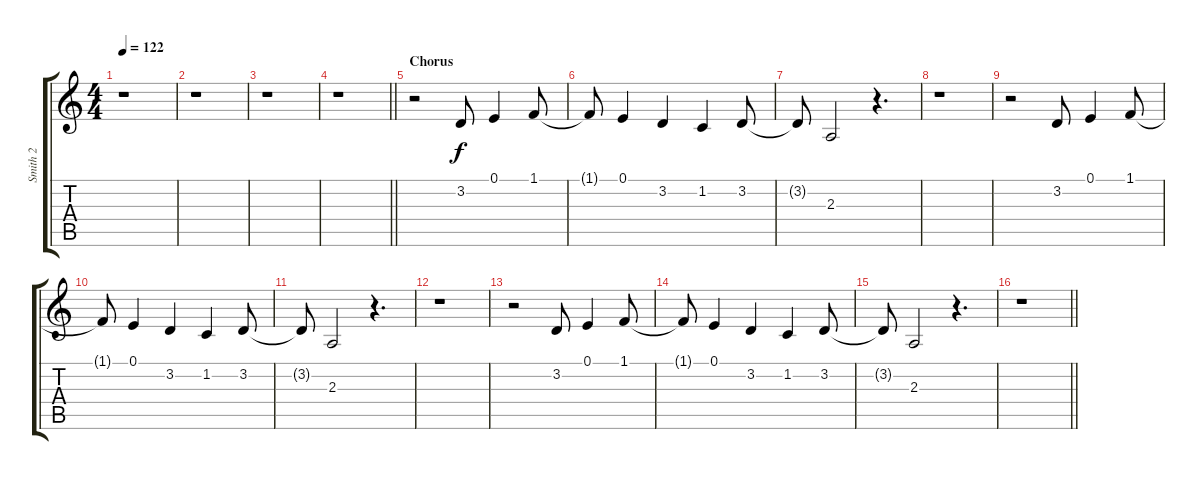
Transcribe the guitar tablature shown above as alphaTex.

\track ("Smith 2" "Smith 2") {instrument choiraahs}
\staff {score tabs}
\tuning (E4 B3 G3 D3 A2 E2) {hide}
\ts (4 4)
\tempo 122
\clef g2
\ks c
r.1{dy f} |
r.1 |
r.1 |
\barLineRight lightlight
r.1 |
\section ("" "Chorus")
r.2 3.2.8 0.1.4 1.1.8 |
1.1{t}.8 0.1.4 3.2.4 1.2.4 3.2.8 |
3.2{t}.8 2.3.2 r.4{d} |
r.1 |
r.2 3.2.8 0.1.4 1.1.8 |
1.1{t}.8 0.1.4 3.2.4 1.2.4 3.2.8 |
3.2{t}.8 2.3.2 r.4{d} |
r.1 |
r.2 3.2.8 0.1.4 1.1.8 |
1.1{t}.8 0.1.4 3.2.4 1.2.4 3.2.8 |
3.2{t}.8 2.3.2 r.4{d} |
\barLineRight lightlight
r.1
